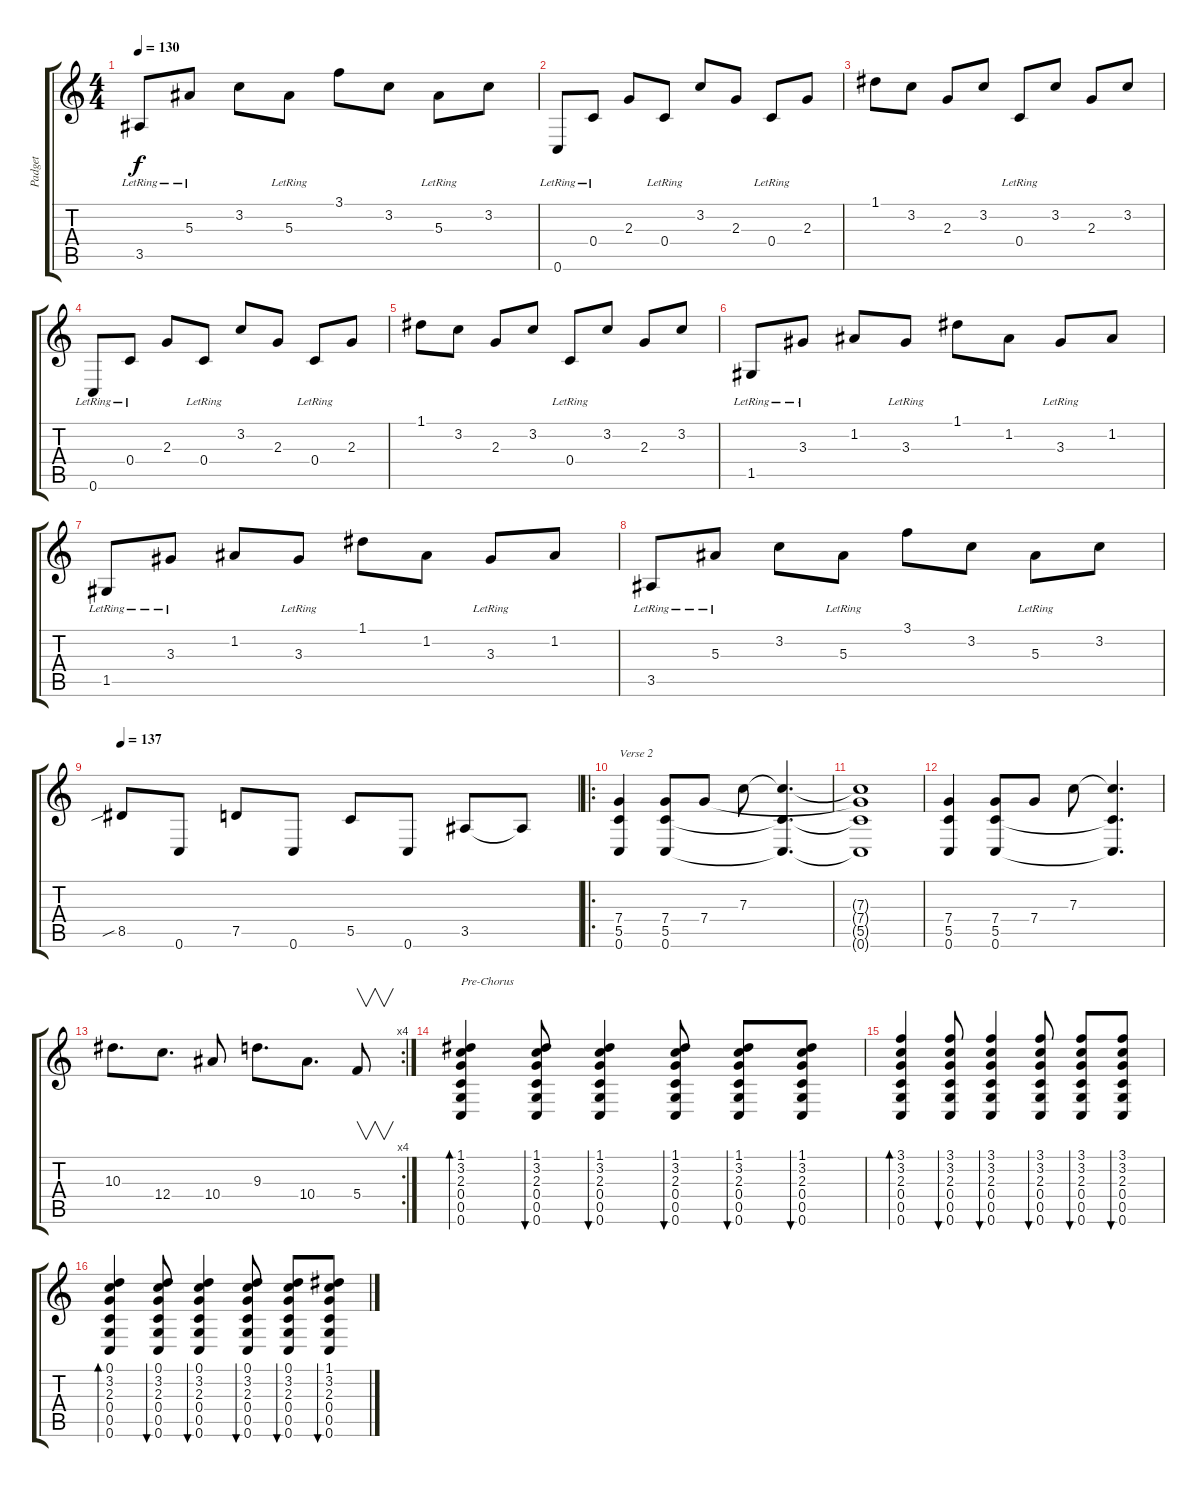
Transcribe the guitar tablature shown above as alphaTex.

\track ("Padget" "Padget") {instrument acousticguitarsteel}
\staff {score tabs}
\tuning (D4 A3 F3 C3 G2 C2) {hide}
\ts (4 4)
\tempo 130
\clef g2
\ks c
3.5{lr}.8{dy f} 5.3{lr}.8 3.2.8 5.3{lr}.8 3.1.8 3.2.8 5.3{lr}.8 3.2.8 |
0.6{lr}.8 0.4{lr}.8 2.3.8 0.4{lr}.8 3.2.8 2.3.8 0.4{lr}.8 2.3.8 |
1.1.8 3.2.8 2.3.8 3.2.8 0.4{lr}.8 3.2.8 2.3.8 3.2.8 |
0.6{lr}.8 0.4{lr}.8 2.3.8 0.4{lr}.8 3.2.8 2.3.8 0.4{lr}.8 2.3.8 |
1.1.8 3.2.8 2.3.8 3.2.8 0.4{lr}.8 3.2.8 2.3.8 3.2.8 |
1.5{lr}.8 3.3{lr}.8 1.2.8 3.3{lr}.8 1.1.8 1.2.8 3.3{lr}.8 1.2.8 |
1.5{lr}.8 3.3{lr}.8 1.2.8 3.3{lr}.8 1.1.8 1.2.8 3.3{lr}.8 1.2.8 |
3.5{lr}.8 5.3{lr}.8 3.2.8 5.3{lr}.8 3.1.8 3.2.8 5.3{lr}.8 3.2.8 |
\tempo 137
8.5{sib}.8 0.6.8 7.5.8 0.6.8 5.5.8 0.6.8 3.5.8 3.5{t}.8 |
\ro
(7.4 5.5 0.6).4{txt "Verse 2"} (7.4 5.5 0.6).8 7.4.8 7.3.8 (7.3{t} 5.5{t} 0.6{t}).4{d} |
(7.3{t} 7.4{t} 5.5{t} 0.6{t}).1 |
(7.4 5.5 0.6).4 (7.4 5.5 0.6).8 7.4.8 7.3.8 (7.3{t} 5.5{t} 0.6{t}).4{d} |
\rc 4
10.3.8{d} 12.4.8{d} 10.4.8 9.3.8{d} 10.4.8{d} 5.4.8{v} |
(1.1 3.2 2.3 0.4 0.5 0.6).4{bd 30 txt "Pre-Chorus"} (1.1 3.2 2.3 0.4 0.5 0.6).8{bu 30} (1.1 3.2 2.3 0.4 0.5 0.6).4{bu 30} (1.1 3.2 2.3 0.4 0.5 0.6).8{bu 30} (1.1 3.2 2.3 0.4 0.5 0.6).8{bu 30} (1.1 3.2 2.3 0.4 0.5 0.6).8{bu 30} |
(3.1 3.2 2.3 0.4 0.5 0.6).4{bd 30} (3.1 3.2 2.3 0.4 0.5 0.6).8{bu 30} (3.1 3.2 2.3 0.4 0.5 0.6).4{bu 30} (3.1 3.2 2.3 0.4 0.5 0.6).8{bu 30} (3.1 3.2 2.3 0.4 0.5 0.6).8{bu 30} (3.1 3.2 2.3 0.4 0.5 0.6).8{bu 30} |
(0.1 3.2 2.3 0.4 0.5 0.6).4{bd 30} (0.1 3.2 2.3 0.4 0.5 0.6).8{bu 30} (0.1 3.2 2.3 0.4 0.5 0.6).4{bu 30} (0.1 3.2 2.3 0.4 0.5 0.6).8{bu 30} (0.1 3.2 2.3 0.4 0.5 0.6).8{bu 30} (1.1 3.2 2.3 0.4 0.5 0.6).8{bu 30}
